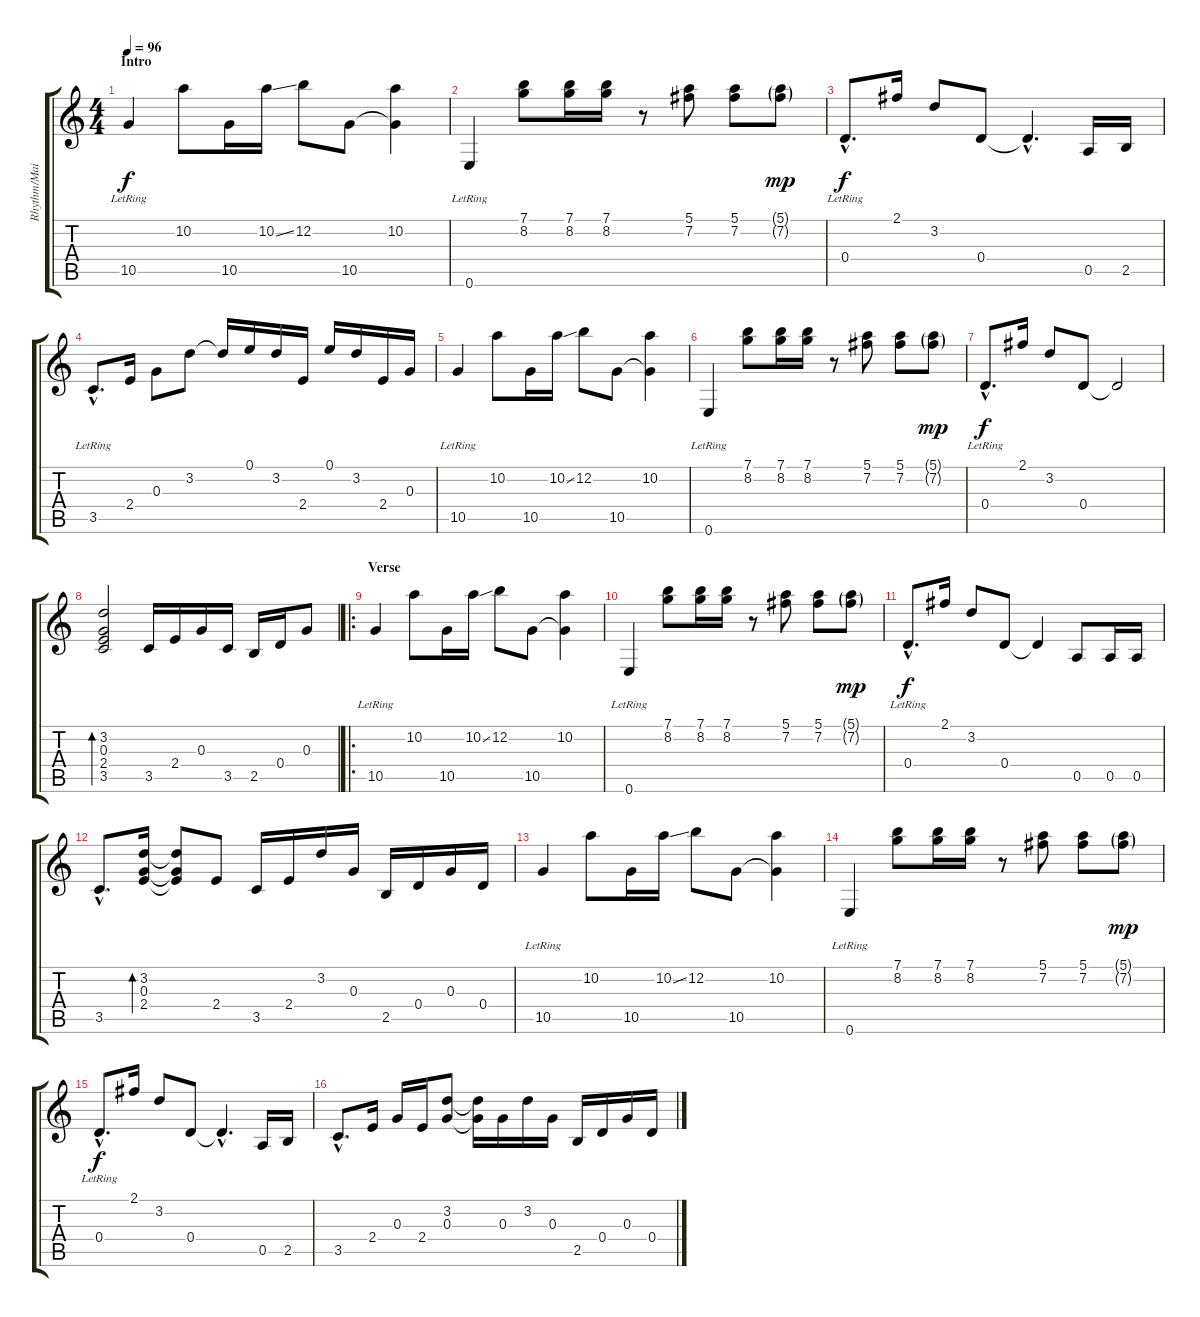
\track ("Rhythm/Main" "Rhythm/Mai") {instrument electricguitarjazz}
\staff {score tabs}
\tuning (E4 B3 G3 D3 A2 E2) {hide}
\ts (4 4)
\section ("" "Intro")
\tempo 96
\clef g2
\ks c
10.5{lr}.4{dy f instrument electricguitarjazz} 10.2.8 10.5.16 10.2{ss}.16 12.2.8 10.5.8 (10.2 10.5{t}).4 |
0.6{lr}.4 (7.1 8.2).8 (7.1 8.2).16 (7.1 8.2).16 r.8 (5.1 7.2).8 (5.1 7.2).8 (5.1{g} 7.2{g}).8{dy mp} |
0.4{hac lr}.8{d dy f} 2.1.16 3.2.8 0.4.8 0.4{hac t}.4{d} 0.5.16 2.5.16 |
3.5{hac lr}.8{d} 2.4.16 0.3.8 3.2.8 3.2{t}.16 0.1.16 3.2.16 2.4.16 0.1.16 3.2.16 2.4.16 0.3.16 |
10.5{lr}.4 10.2.8 10.5.16 10.2{ss}.16 12.2.8 10.5.8 (10.2 10.5{t}).4 |
0.6{lr}.4 (7.1 8.2).8 (7.1 8.2).16 (7.1 8.2).16 r.8 (5.1 7.2).8 (5.1 7.2).8 (5.1{g} 7.2{g}).8{dy mp} |
0.4{hac lr}.8{d dy f} 2.1.16 3.2.8 0.4.8 0.4{t}.2 |
(3.2 0.3 2.4 3.5).2{bd 120} 3.5.16 2.4.16 0.3.16 3.5.16 2.5.16 0.4.16 0.3.8 |
\ro
\section ("" "Verse")
10.5{lr}.4{instrument electricguitarjazz} 10.2.8 10.5.16 10.2{ss}.16 12.2.8 10.5.8 (10.2 10.5{t}).4 |
0.6{lr}.4 (7.1 8.2).8 (7.1 8.2).16 (7.1 8.2).16 r.8 (5.1 7.2).8 (5.1 7.2).8 (5.1{g} 7.2{g}).8{dy mp} |
0.4{hac lr}.8{d dy f} 2.1.16 3.2.8 0.4.8 0.4{t}.4 0.5.8 0.5.16 0.5.16 |
3.5{hac}.8{d} (3.2 0.3 2.4).16{bd 60} (3.2{t} 0.3{t} 2.4{t}).8 2.4.8 3.5.16 2.4.16 3.2.16 0.3.16 2.5.16 0.4.16 0.3.16 0.4.16 |
10.5{lr}.4 10.2.8 10.5.16 10.2{ss}.16 12.2.8 10.5.8 (10.2 10.5{t}).4 |
0.6{lr}.4 (7.1 8.2).8 (7.1 8.2).16 (7.1 8.2).16 r.8 (5.1 7.2).8 (5.1 7.2).8 (5.1{g} 7.2{g}).8{dy mp} |
0.4{hac lr}.8{d dy f} 2.1.16 3.2.8 0.4.8 0.4{hac t}.4{d} 0.5.16 2.5.16 |
3.5{hac}.8{d} 2.4.16 0.3.16 2.4.16 (3.2 0.3).8 (3.2{t} 0.3{t}).16 0.3.16 3.2.16 0.3.16 2.5.16 0.4.16 0.3.16 0.4.16
